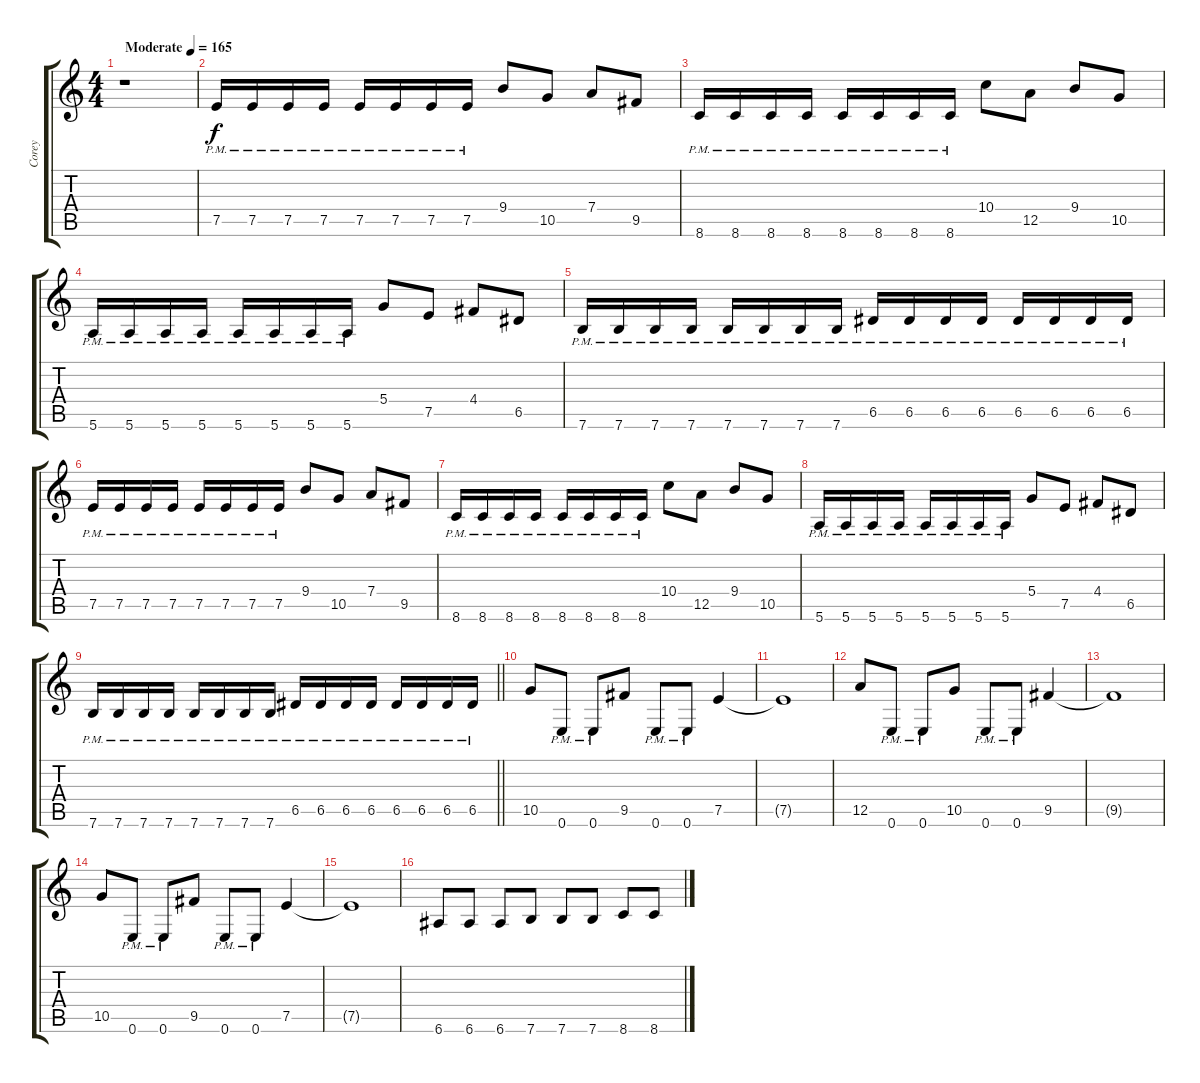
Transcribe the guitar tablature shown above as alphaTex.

\track ("Corey" "Corey") {instrument distortionguitar}
\staff {score tabs}
\tuning (E4 B3 G3 D3 A2 E2) {hide}
\ts (4 4)
\tempo (165 "Moderate")
\clef g2
\ks c
r.1{dy f instrument distortionguitar} |
7.5{pm}.16 7.5{pm}.16 7.5{pm}.16 7.5{pm}.16 7.5{pm}.16 7.5{pm}.16 7.5{pm}.16 7.5{pm}.16 9.4.8 10.5.8 7.4.8 9.5.8 |
8.6{pm}.16 8.6{pm}.16 8.6{pm}.16 8.6{pm}.16 8.6{pm}.16 8.6{pm}.16 8.6{pm}.16 8.6{pm}.16 10.4.8 12.5.8 9.4.8 10.5.8 |
5.6{pm}.16 5.6{pm}.16 5.6{pm}.16 5.6{pm}.16 5.6{pm}.16 5.6{pm}.16 5.6{pm}.16 5.6{pm}.16 5.4.8 7.5.8 4.4.8 6.5.8 |
7.6{pm}.16 7.6{pm}.16 7.6{pm}.16 7.6{pm}.16 7.6{pm}.16 7.6{pm}.16 7.6{pm}.16 7.6{pm}.16 6.5{pm}.16 6.5{pm}.16 6.5{pm}.16 6.5{pm}.16 6.5{pm}.16 6.5{pm}.16 6.5{pm}.16 6.5{pm}.16 |
7.5{pm}.16 7.5{pm}.16 7.5{pm}.16 7.5{pm}.16 7.5{pm}.16 7.5{pm}.16 7.5{pm}.16 7.5{pm}.16 9.4.8 10.5.8 7.4.8 9.5.8 |
8.6{pm}.16 8.6{pm}.16 8.6{pm}.16 8.6{pm}.16 8.6{pm}.16 8.6{pm}.16 8.6{pm}.16 8.6{pm}.16 10.4.8 12.5.8 9.4.8 10.5.8 |
5.6{pm}.16 5.6{pm}.16 5.6{pm}.16 5.6{pm}.16 5.6{pm}.16 5.6{pm}.16 5.6{pm}.16 5.6{pm}.16 5.4.8 7.5.8 4.4.8 6.5.8 |
\barLineRight lightlight
7.6{pm}.16 7.6{pm}.16 7.6{pm}.16 7.6{pm}.16 7.6{pm}.16 7.6{pm}.16 7.6{pm}.16 7.6{pm}.16 6.5{pm}.16 6.5{pm}.16 6.5{pm}.16 6.5{pm}.16 6.5{pm}.16 6.5{pm}.16 6.5{pm}.16 6.5{pm}.16 |
10.5.8{volume 6 balance 8} 0.6{pm}.8 0.6{pm}.8 9.5.8 0.6{pm}.8 0.6{pm}.8 7.5.4 |
7.5{t}.1 |
12.5.8 0.6{pm}.8 0.6{pm}.8 10.5.8 0.6{pm}.8 0.6{pm}.8 9.5.4 |
9.5{t}.1 |
10.5.8 0.6{pm}.8 0.6{pm}.8 9.5.8 0.6{pm}.8 0.6{pm}.8 7.5.4 |
7.5{t}.1 |
6.6.8 6.6.8 6.6.8 7.6.8 7.6.8 7.6.8 8.6.8 8.6.8
